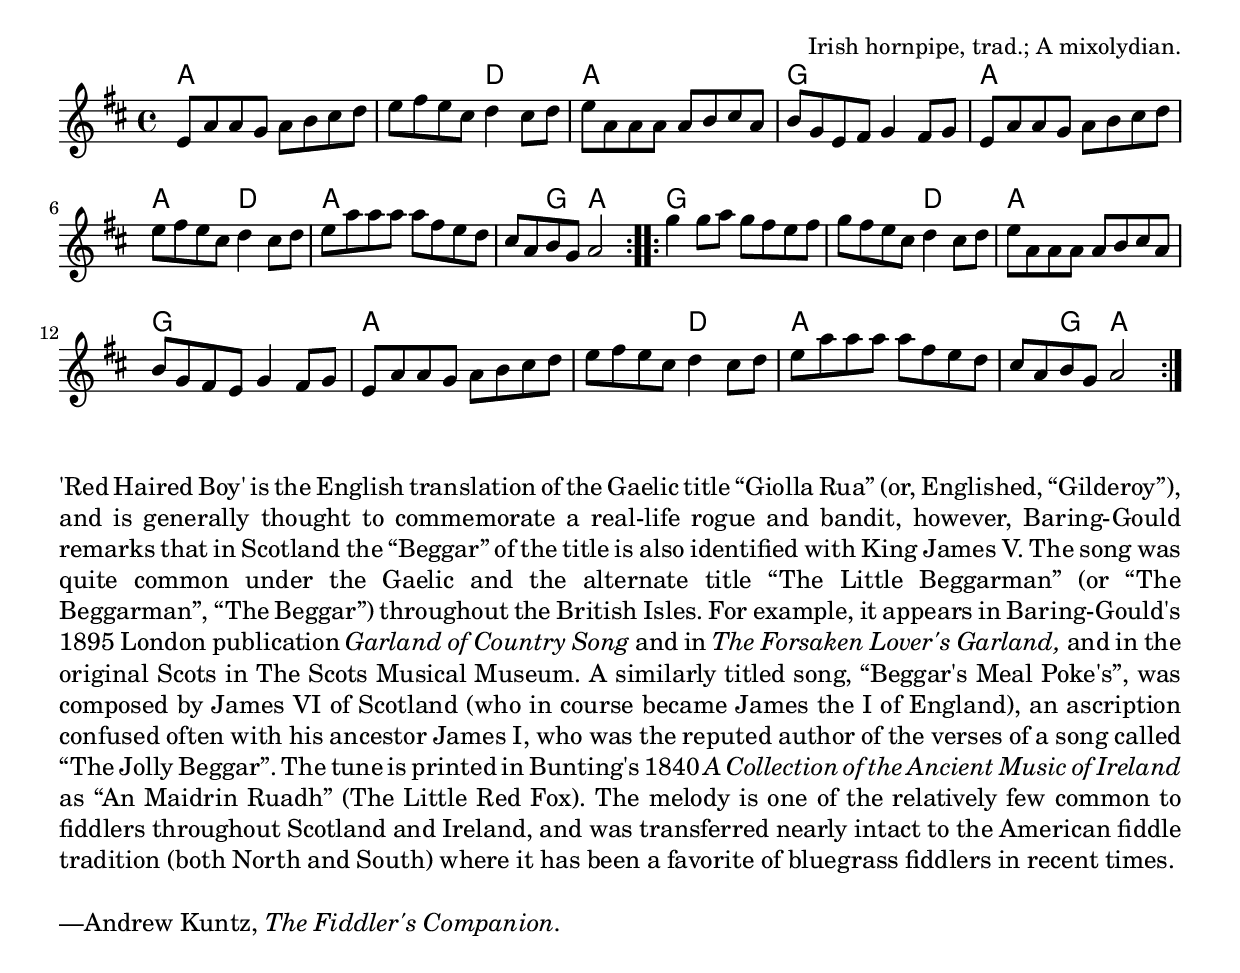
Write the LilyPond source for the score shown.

\version "2.18.2"
\include "util.ly"

\tocItem \markup "The Red-Haired Boy"

\score {
  <<
    \relative e' {
      \time 4/4
      \key a \mixolydian

      \repeat volta 2 {
        e8 a a g a b cis d |
        e fis e cis d4 cis8 d |
        e a, a a a b cis a |
        b g e fis g4 fis8 g |

        e8 a a g a b cis d |
        e fis e cis d4 cis8 d |
        e a a a a fis e d |
        cis a b g a2 |
      }

      \repeat volta 2 {
        g'4 g8 a g fis e fis |
        g fis e cis d4 cis8 d |
        e a, a a a b cis a |
        b g fis e g4 fis8 g |
        e a a g a b cis d |
        e fis e cis d4 cis8 d |
        e a a a a fis e d |
        cis a b g a2 |
      }
    }

    \chords {
      \time 4/4
      \set chordChanges=##t

      \repeat volta 2 {
        a1 | a2 d2 | a1 | g1 |
        a1 | a2 d2 |
        a1 | a4 g4 a2 |
      }
      \repeat volta 2 {
        g1 | g2 d2 | a1 | g1 |
        a1 | a2 d2 | a1 | a4 g4 a2 |
      }
    }
  >>

  \header{
    title="The Red-Haired Boy"
    opus="Irish hornpipe, trad.; A mixolydian."
  }
  \layout{indent=0}
  \midi{\tempo 4=180}
}

\markuplist{
  \paragraph{
    'Red Haired Boy' is the English translation of the Gaelic title “Giolla Rua”
    (or, Englished, “Gilderoy”), and is generally thought to commemorate a real-life
    rogue and bandit, however, Baring-Gould remarks that in Scotland the “Beggar”
    of the title is also identified with King James V. The song was quite common
    under the Gaelic and the alternate title “The Little Beggarman” (or
    “The Beggarman”, “The Beggar”) throughout the British Isles. For example, it
    appears in Baring-Gould's 1895 London publication \italic{Garland of Country Song}
    and in \italic{The Forsaken Lover's Garland,} and in the original Scots in
    The Scots Musical Museum. A similarly titled song, “Beggar's Meal Poke's”,
    was composed by James VI of Scotland (who in course became James the I of
    England), an ascription confused often with his ancestor James I, who was
    the reputed author of the verses of a song called “The Jolly Beggar”.
    The tune is printed in Bunting's 1840 \italic{A Collection of the Ancient
    Music of Ireland} as “An Maidrin Ruadh” (The Little Red Fox).  The melody
    is one of the relatively few common to fiddlers throughout Scotland and
    Ireland, and was transferred nearly intact to the American fiddle
    tradition (both North and South) where it has been a favorite of
    bluegrass fiddlers in recent times.
  }
  \paragraph{
    —Andrew Kuntz, \italic{The Fiddler's Companion.}
  }
}